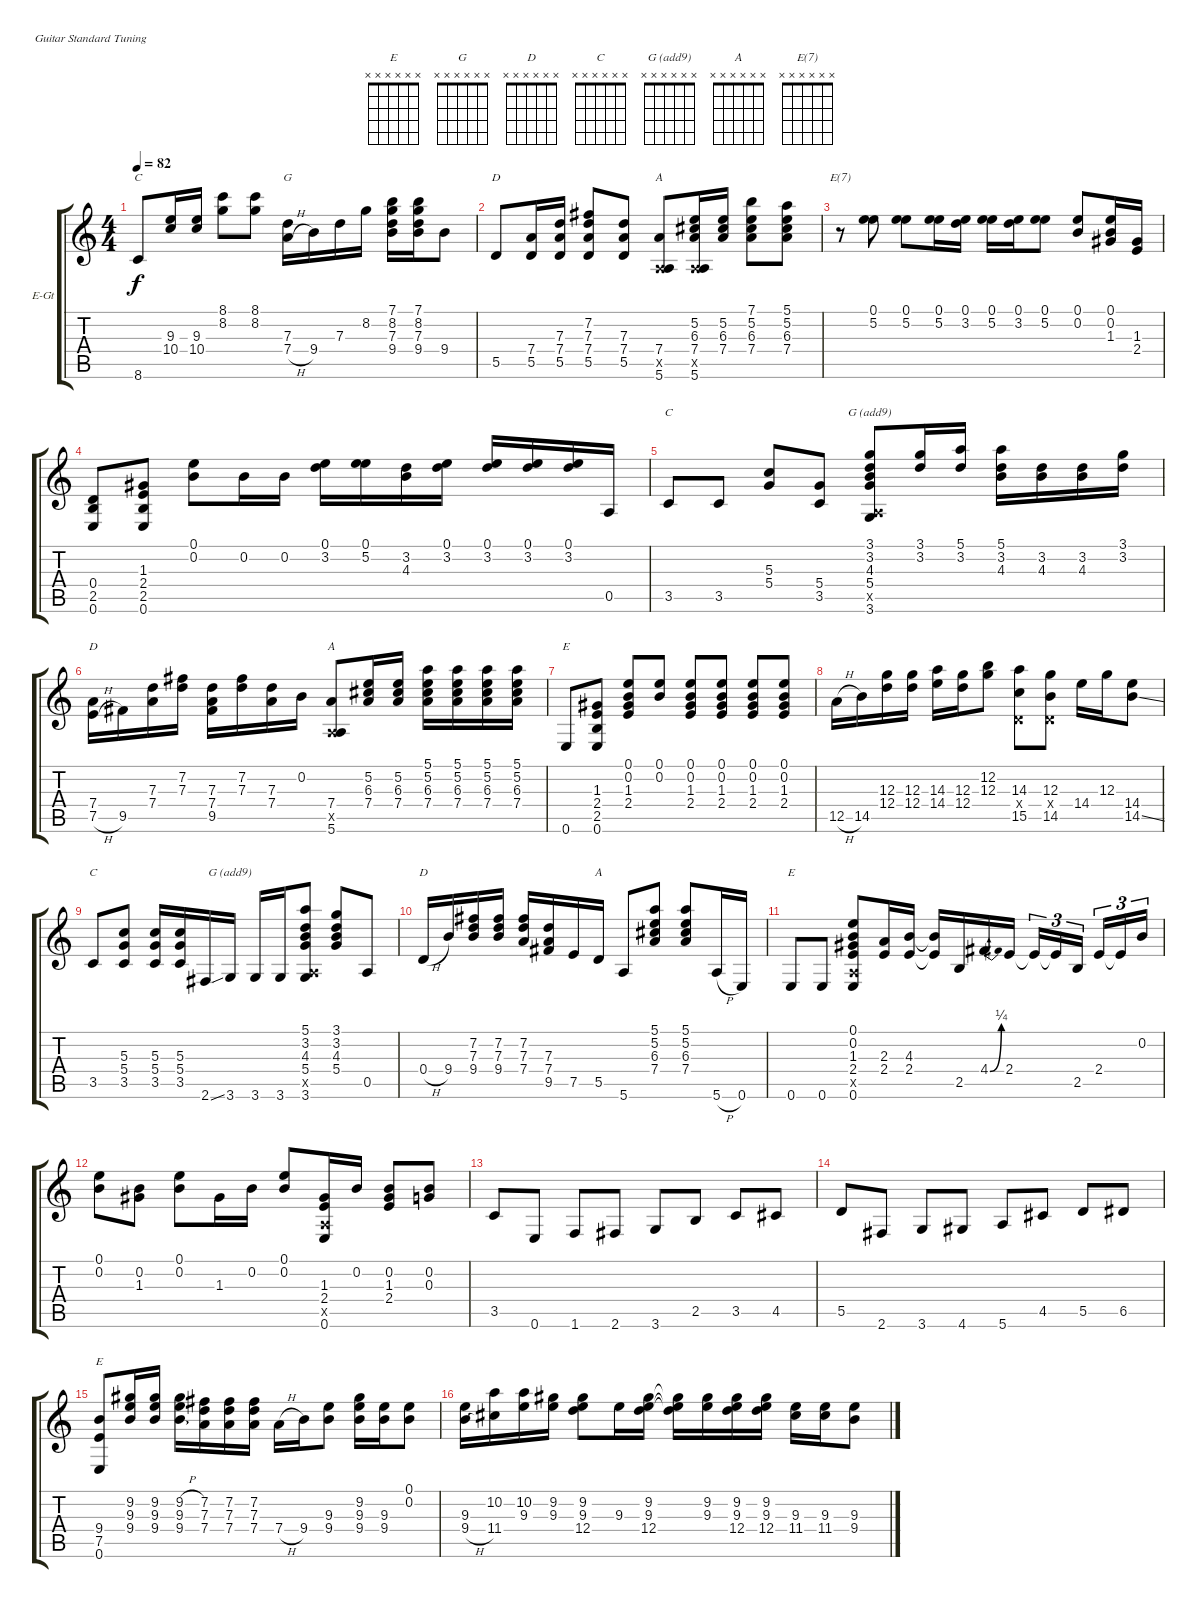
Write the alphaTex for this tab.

\bracketExtendMode groupsimilarinstruments
\firstSystemTrackNameOrientation horizontal
\otherSystemsTrackNameOrientation horizontal
\track ("Guitar 1" "E-Gt") {instrument electricguitarclean}
\staff {score tabs}
\tuning (E4 B3 G3 D3 A2 E2)
\chord ("E" x x x x x x)
\chord ("G" x x x x x x)
\chord ("D" x x x x x x)
\chord ("C" x x x x x x)
\chord ("G (add9)" x x x x x x)
\chord ("A" x x x x x x)
\chord ("E(7)" x x x x x x)
\ts (4 4)
\tempo 82
\clef g2
\ks c
8.6.8{ch "C" dy f} (9.3 10.4).16 (9.3 10.4).16 (8.1 8.2).8 (8.1 8.2).8 (7.3 7.4{h}).16{ch "G"} 9.4.16 7.3.16 8.2.16 (7.1 8.2 7.3 9.4).16 (7.1 8.2 7.3 9.4).16 9.4.8 |
5.5.8{ch "D"} (7.4 5.5).16 (7.3 7.4 5.5).16 (7.2 7.3 7.4 5.5).8 (7.3 7.4 5.5).8 (7.4 0.5{x} 5.6).8{ch "A"} (5.2 6.3 7.4 0.5{x} 5.6).16 (5.2 6.3 7.4).16 (7.1 5.2 6.3 7.4).8 (5.1 5.2 6.3 7.4).8 |
r.8{ch "E(7)"} (0.1 5.2).8 (0.1 5.2).8 (0.1 5.2).16 (0.1 3.2).16 (0.1 5.2).16 (0.1 3.2).16 (0.1 5.2).8 (0.1 0.2).8 (0.1 0.2 1.3).16 (1.3 2.4).16 |
(0.4 2.5 0.6).8 (1.3 2.4 2.5 0.6).8 (0.1 0.2).8 0.2.16 0.2.16 (0.1 3.2).16 (0.1 5.2).16 (3.2 4.3).16 (0.1 3.2).16 (0.1 3.2).16 (0.1 3.2).16 (0.1 3.2).16 0.5.16 |
3.5.8{ch "C"} 3.5.8 (5.3 5.4).8 (5.4 3.5).8 (3.1 3.2 4.3 5.4 0.5{x} 3.6).8{ch "G (add9)"} (3.1 3.2).16 (5.1 3.2).16 (5.1 3.2 4.3).16 (3.2 4.3).16 (3.2 4.3).16 (3.1 3.2).16 |
(7.4 7.5{h}).16{ch "D"} 9.5.16 (7.3 7.4).16 (7.2 7.3).16 (7.3 7.4 9.5).16 (7.2 7.3).16 (7.3 7.4).16 0.2.16 (7.4 0.5{x} 5.6).8{ch "A"} (5.2 6.3 7.4).16 (5.2 6.3 7.4).16 (5.1 5.2 6.3 7.4).16 (5.1 5.2 6.3 7.4).16 (5.1 5.2 6.3 7.4).16 (5.1 5.2 6.3 7.4).16 |
0.6.8{ch "E"} (1.3 2.4 2.5 0.6).8 (0.1 0.2 1.3 2.4).8 (0.1 0.2).8 (0.1 0.2 1.3 2.4).8 (0.1 0.2 1.3 2.4).8 (0.1 0.2 1.3 2.4).8 (0.1 0.2 1.3 2.4).8 |
12.5{h}.16 14.5.16 (12.3 12.4).16 (12.3 12.4).16 (14.3 14.4).16 (12.3 12.4).16 (12.2 12.3).8 (14.3 0.4{x} 15.5).8 (12.3 0.4{x} 14.5).8 14.4.16 12.3.16 (14.4 14.5{ss}).8 |
3.5.8{ch "C"} (5.3 5.4 3.5).8 (5.3 5.4 3.5).16 (5.3 5.4 3.5).16 2.6{ss}.16 3.6.16{ch "G (add9)"} 3.6.16 3.6.16 (5.1 3.2 4.3 5.4 0.5{x} 3.6).8 (3.1 3.2 4.3 5.4).8 0.5.8 |
0.4{h}.16{ch "D"} 9.4.16 (7.2 7.3 9.4).16 (7.2 7.3 9.4).16 (7.2 7.3 7.4).16 (7.3 7.4 9.5).16 7.5.16 5.5.16{ch "A"} 5.6.8 (5.1 5.2 6.3 7.4).8 (5.1 5.2 6.3 7.4).8 5.6{h}.16 0.6.16 |
0.6.8{ch "E"} 0.6.8 (0.1 0.2 1.3 2.4 0.5{x} 0.6).8 (2.3 2.4).16 (4.3 2.4).16 (4.3{t} 2.4{t}).16 2.5.16 4.4{be (bend 0 0 60 1)}.16 2.4.16 2.4{t}.16{tu (3 2)} 2.4{t}.16{tu (3 2)} 2.5.16{tu (3 2)} 2.4.16{tu (3 2)} 2.4{t}.16{tu (3 2)} 0.2.16{tu (3 2)} |
(0.1 0.2).8 (0.2 1.3).8 (0.1 0.2).8 1.3.16 0.2.16 (0.1 0.2).8 (1.3 2.4 0.5{x} 0.6).16 0.2.16 (0.2 1.3 2.4).8 (0.2 0.3).8 |
3.5.8 0.6.8 1.6.8 2.6.8 3.6.8 2.5.8 3.5.8 4.5.8 |
5.5.8 2.6.8 3.6.8 4.6.8 5.6.8 4.5.8 5.5.8 6.5.8 |
(9.4 7.5 0.6).8{ch "E"} (9.2 9.3 9.4).16 (9.2 9.3 9.4).16 (9.2{h} 9.3{h} 9.4{h}).16 (7.2 7.3 7.4).16 (7.2 7.3 7.4).16 (7.2 7.3 7.4).16 7.4{h}.16 9.4.16 (9.3 9.4).8 (9.2 9.3 9.4).16 (9.3 9.4).16 (0.1 0.2).8 |
(9.3 9.4{h}).16 (10.2 11.4).16 (10.2 9.3).16 (9.2 9.3).16 (9.2 9.3 12.4).8 9.3.16 (9.2 9.3 12.4).16 (9.2{t} 9.3{t} 12.4{t}).16 (9.2 9.3).16 (9.2 9.3 12.4).16 (9.2 9.3 12.4).16 (9.3 11.4).16 (9.3 11.4).16 (9.3 9.4).8
